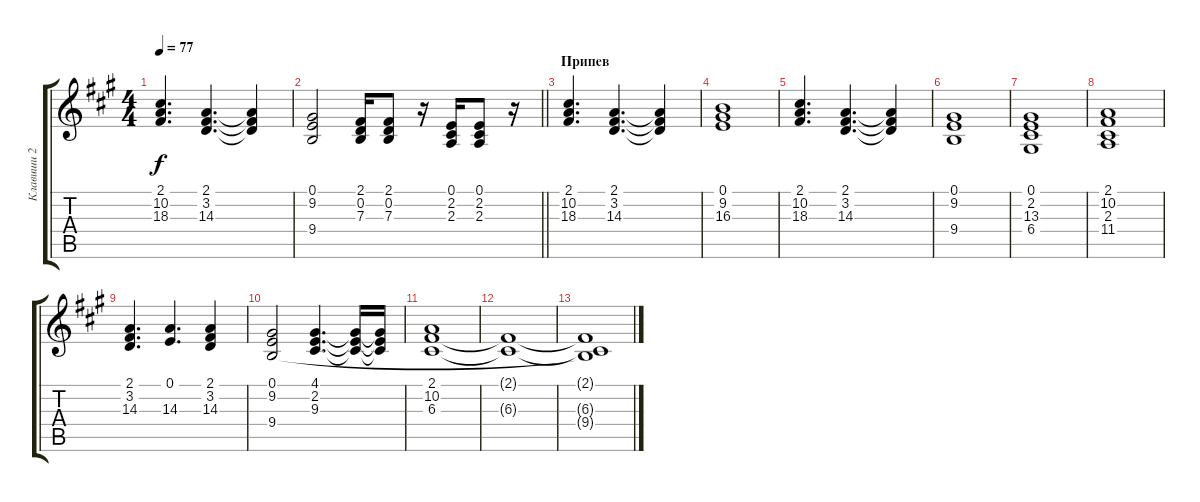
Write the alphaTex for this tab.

\track ("Клавиши 2" "Клавиши 2") {instrument synthstrings1}
\staff {score tabs}
\tuning (E4 B3 G3 D3 A2 E2) {hide}
\ts (4 4)
\tempo 77
\clef g2
\ks f#minor
(2.1 10.2 18.3).4{d dy f} (2.1 3.2 14.3).4{d} (2.1{t} 3.2{t} 14.3{t}).4 |
\barLineRight lightlight
(0.1 9.2 9.4).2 (2.1 0.2 7.3).16 (2.1 0.2 7.3).8 r.16 (0.1 2.2 2.3).16 (0.1 2.2 2.3).8 r.16 |
\section ("" "Припев")
(2.1 10.2 18.3).4{d volume 8 instrument choiraahs} (2.1 3.2 14.3).4{d} (2.1{t} 3.2{t} 14.3{t}).4 |
(0.1 9.2 16.3).1 |
(2.1 10.2 18.3).4{d} (2.1 3.2 14.3).4{d} (2.1{t} 3.2{t} 14.3{t}).4 |
(0.1 9.2 9.4).1 |
(0.1 2.2 13.3 6.4).1 |
(2.1 10.2 2.3 11.4).1 |
(2.1 3.2 14.3).4{d} (0.1 14.3).4{d} (2.1 3.2 14.3).4 |
(0.1 9.2 9.4).2 (4.1 2.2 9.3).4{d} (4.1{t} 2.2{t} 9.3{t}).16 (4.1{t} 2.2{t} 9.3{t}).16{volume 5} |
(2.1 10.2 6.3).1{volume 0} |
(2.1{t} 6.3{t}).1 |
(2.1{t} 6.3{t} 9.4{t}).1
